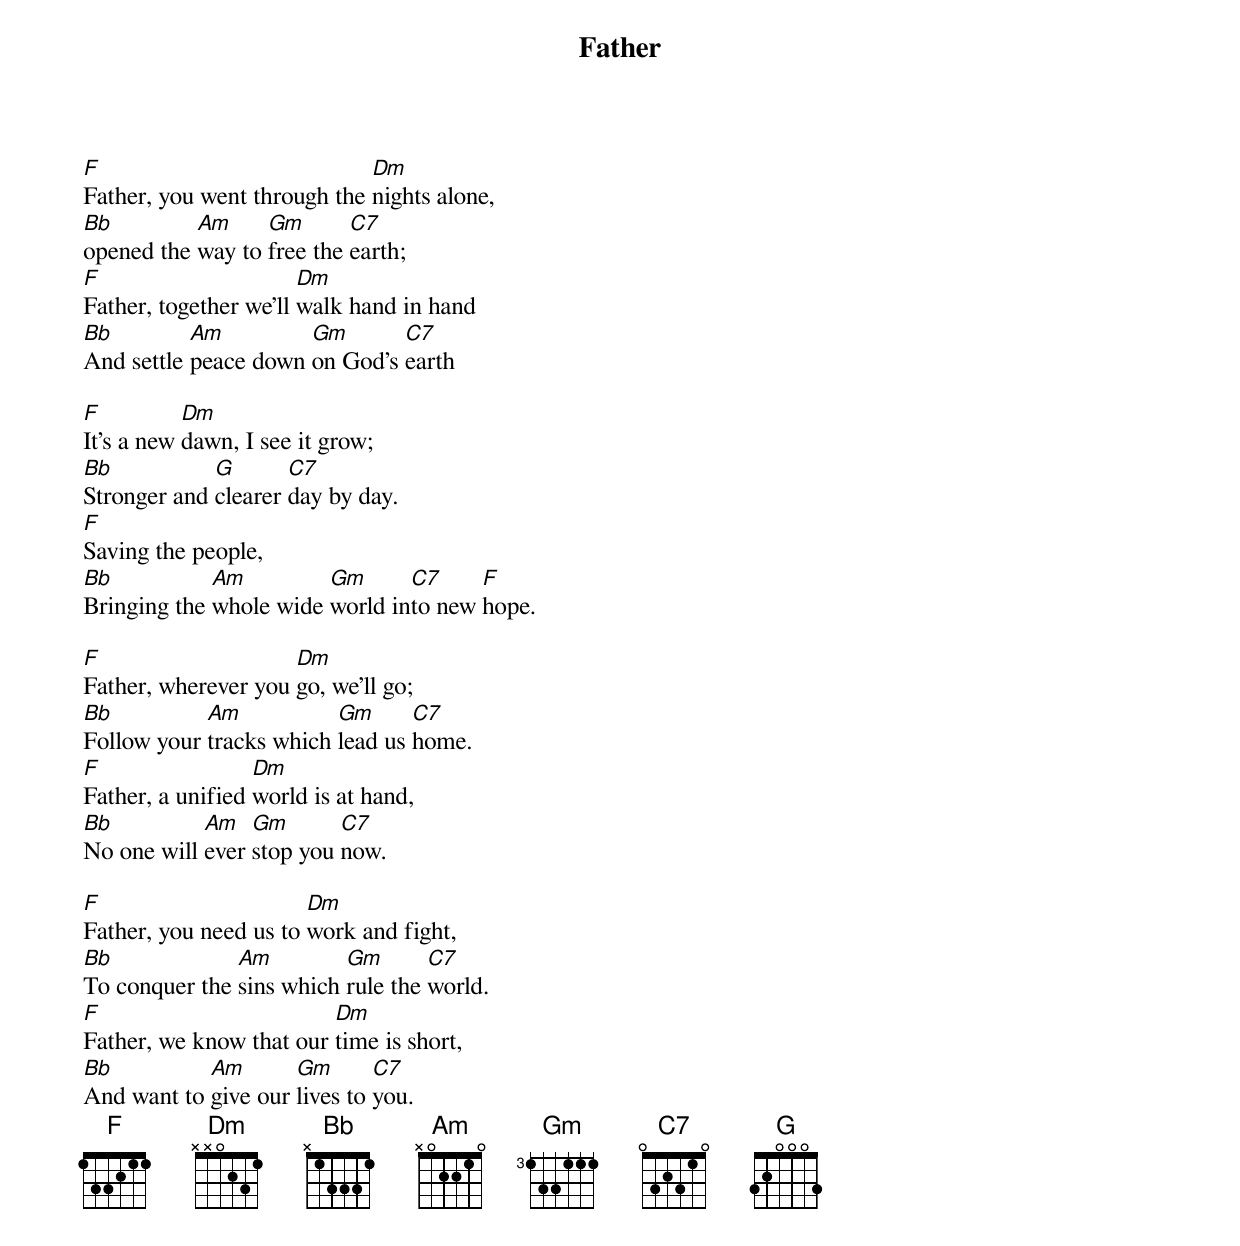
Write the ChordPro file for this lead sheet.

{title: Father}
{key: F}

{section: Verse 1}
[F]Father, you went through the [Dm]nights alone,
[Bb]opened the [Am]way to [Gm]free the [C7]earth;
[F]Father, together we'll [Dm]walk hand in hand
[Bb]And settle [Am]peace down [Gm]on God's [C7]earth

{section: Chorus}
[F]It's a new [Dm]dawn, I see it grow;
[Bb]Stronger and [G]clearer [C7]day by day.
[F]Saving the people,
[Bb]Bringing the [Am]whole wide [Gm]world in[C7]to new [F]hope.

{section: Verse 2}
[F]Father, wherever you [Dm]go, we'll go;
[Bb]Follow your [Am]tracks which [Gm]lead us [C7]home.
[F]Father, a unified [Dm]world is at hand,
[Bb]No one will [Am]ever [Gm]stop you [C7]now.

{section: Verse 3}
[F]Father, you need us to [Dm]work and fight,
[Bb]To conquer the [Am]sins which [Gm]rule the [C7]world.
[F]Father, we know that our [Dm]time is short,
[Bb]And want to [Am]give our [Gm]lives to [C7]you.
